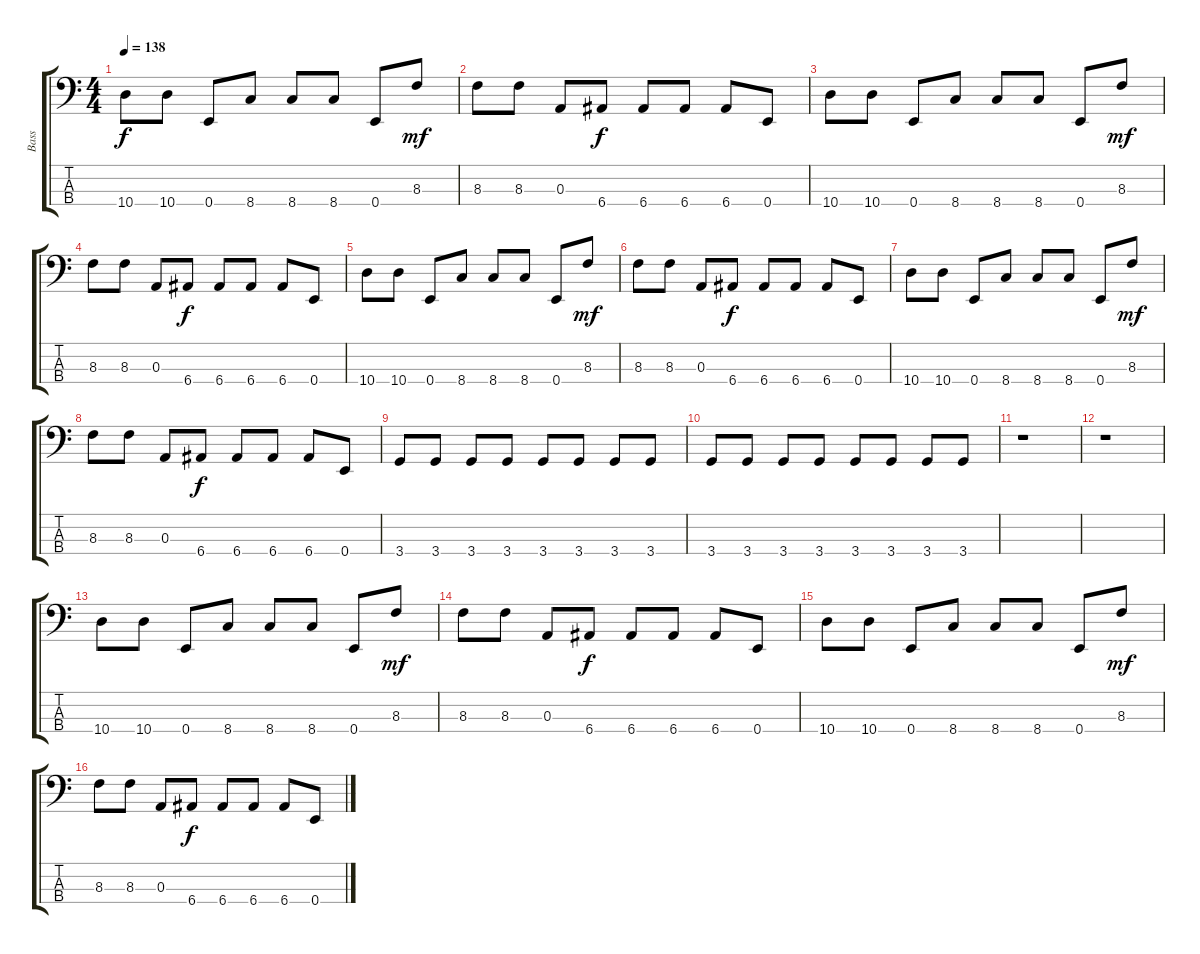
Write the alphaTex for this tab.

\track ("Bass" "Bass") {instrument electricbassfinger}
\staff {score tabs}
\tuning (G2 D2 A1 E1) {hide}
\ts (4 4)
\tempo 138
\clef f4
\ks c
10.4.8{dy f} 10.4.8 0.4.8 8.4.8 8.4.8 8.4.8 0.4.8 8.3.8{dy mf} |
8.3.8 8.3.8 0.3.8 6.4.8{dy f} 6.4.8 6.4.8 6.4.8 0.4.8 |
10.4.8 10.4.8 0.4.8 8.4.8 8.4.8 8.4.8 0.4.8 8.3.8{dy mf} |
8.3.8 8.3.8 0.3.8 6.4.8{dy f} 6.4.8 6.4.8 6.4.8 0.4.8 |
10.4.8 10.4.8 0.4.8 8.4.8 8.4.8 8.4.8 0.4.8 8.3.8{dy mf} |
8.3.8 8.3.8 0.3.8 6.4.8{dy f} 6.4.8 6.4.8 6.4.8 0.4.8 |
10.4.8 10.4.8 0.4.8 8.4.8 8.4.8 8.4.8 0.4.8 8.3.8{dy mf} |
8.3.8 8.3.8 0.3.8 6.4.8{dy f} 6.4.8 6.4.8 6.4.8 0.4.8 |
3.4.8 3.4.8 3.4.8 3.4.8 3.4.8 3.4.8 3.4.8 3.4.8 |
3.4.8 3.4.8 3.4.8 3.4.8 3.4.8 3.4.8 3.4.8 3.4.8 |
r.1 |
r.1 |
10.4.8 10.4.8 0.4.8 8.4.8 8.4.8 8.4.8 0.4.8 8.3.8{dy mf} |
8.3.8 8.3.8 0.3.8 6.4.8{dy f} 6.4.8 6.4.8 6.4.8 0.4.8 |
10.4.8 10.4.8 0.4.8 8.4.8 8.4.8 8.4.8 0.4.8 8.3.8{dy mf} |
8.3.8 8.3.8 0.3.8 6.4.8{dy f} 6.4.8 6.4.8 6.4.8 0.4.8
